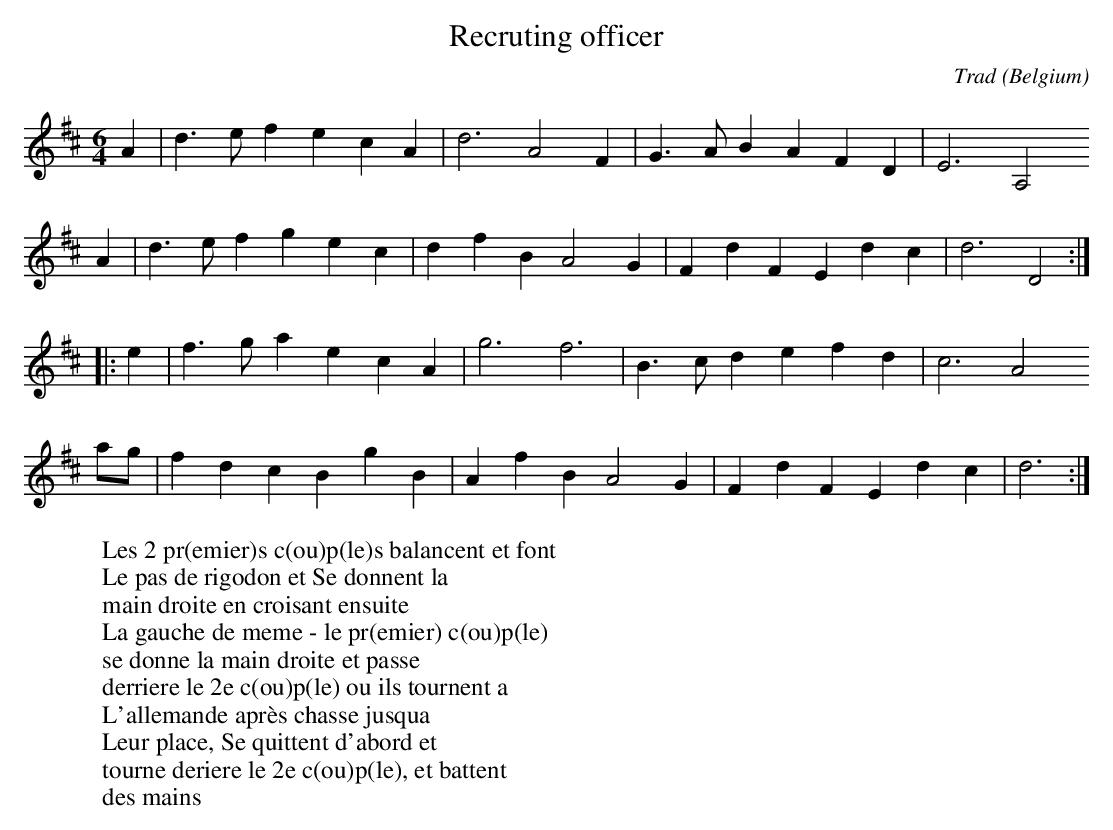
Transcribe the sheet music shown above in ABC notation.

X:1
T:Recruting officer
C:Trad
O:Belgium
M:6/4
L:1/8
K:Dmaj
A2|d3ef2 e2c2A2|d6 A4F2|G3AB2 A2F2D2|E6 A,4
A2|d3ef2 g2e2c2|d2f2B2 A4G2|F2d2F2 E2d2c2|d6 D4:|
|:e2|f3ga2 e2c2A2|g6 f6|B3cd2 e2f2d2|c6 A4
ag|f2d2c2 B2g2B2|A2f2B2 A4G2|F2d2F2 E2d2c2|d6:|]
W:Les 2 pr(emier)s c(ou)p(le)s balancent et font
W:Le pas de rigodon et Se donnent la
W:main droite en croisant ensuite
W:La gauche de meme - le pr(emier) c(ou)p(le)
W:se donne la main droite et passe
W:derriere le 2e c(ou)p(le) ou ils tournent a
W:L'allemande après chasse jusqua
W:Leur place, Se quittent d'abord et
W:tourne deriere le 2e c(ou)p(le), et battent
W:des mains
